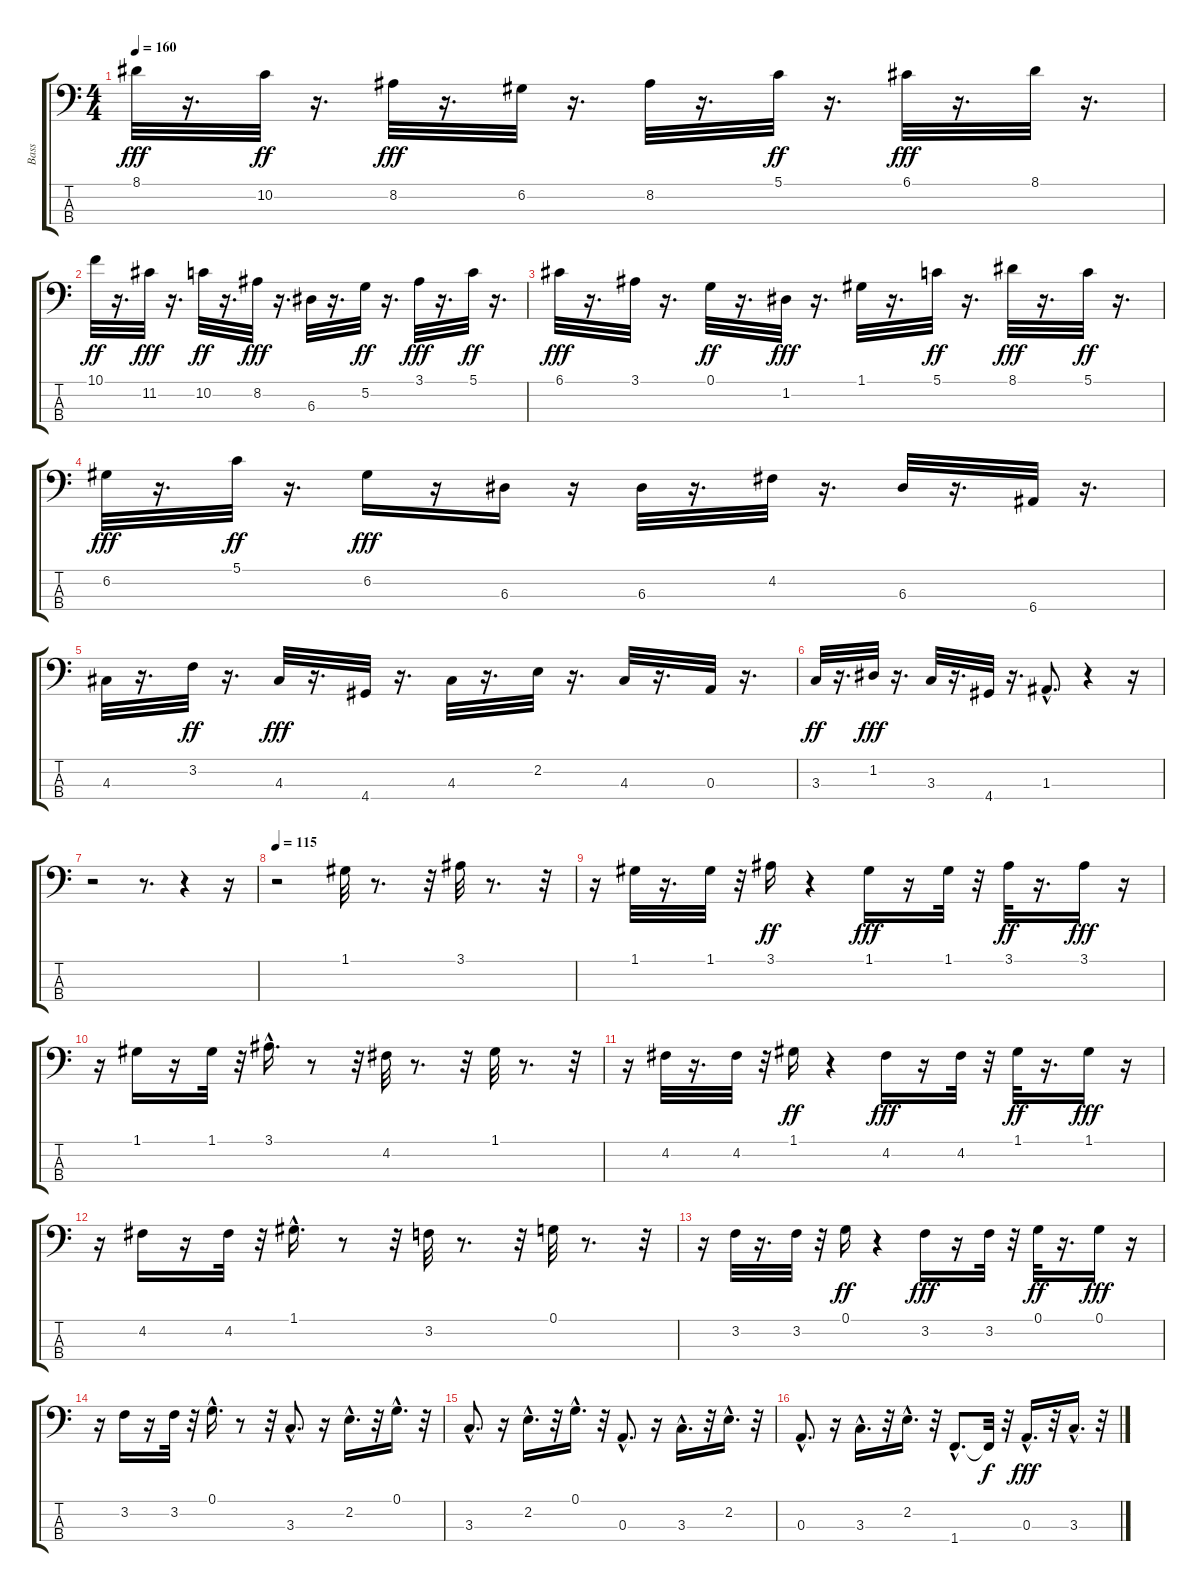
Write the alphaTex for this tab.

\track ("Bass" "Bass") {instrument acousticbass}
\staff {score tabs}
\tuning (G2 D2 A1 E1) {hide}
\ts (4 4)
\tempo 160
\clef f4
\ks c
8.1.32{dy fff} r.16{d} 10.2.32{dy ff} r.16{d} 8.2.32{dy fff} r.16{d} 6.2.32 r.16{d} 8.2.32 r.16{d} 5.1.32{dy ff} r.16{d} 6.1.32{dy fff} r.16{d} 8.1.32 r.16{d} |
10.1.32{dy ff} r.16{d} 11.2.32{dy fff} r.16{d} 10.2.32{dy ff} r.16{d} 8.2.32{dy fff} r.16{d} 6.3.32 r.16{d} 5.2.32{dy ff} r.16{d} 3.1.32{dy fff} r.16{d} 5.1.32{dy ff} r.16{d} |
6.1.32{dy fff} r.16{d} 3.1.32 r.16{d} 0.1.32{dy ff} r.16{d} 1.2.32{dy fff} r.16{d} 1.1.32 r.16{d} 5.1.32{dy ff} r.16{d} 8.1.32{dy fff} r.16{d} 5.1.32{dy ff} r.16{d} |
6.2.32{dy fff} r.16{d} 5.1.32{dy ff} r.16{d} 6.2.16{dy fff} r.16 6.3.16 r.16 6.3.32 r.16{d} 4.2.32 r.16{d} 6.3.32 r.16{d} 6.4.32 r.16{d} |
4.3.32 r.16{d} 3.2.32{dy ff} r.16{d} 4.3.32{dy fff} r.16{d} 4.4.32 r.16{d} 4.3.32 r.16{d} 2.2.32 r.16{d} 4.3.32 r.16{d} 0.3.32 r.16{d} |
3.3.32{dy ff} r.16{d} 1.2.32{dy fff} r.16{d} 3.3.32 r.16{d} 4.4.32 r.16{d} 1.3{hac}.8{d} r.4 r.16 |
r.2 r.8{d} r.4 r.16 |
\tempo 115
r.2 1.1.32 r.8{d} r.32 3.1.32 r.8{d} r.32 |
r.16 1.1.32 r.16{d} 1.1.32 r.32 3.1.16{dy ff} r.4 1.1.16{dy fff} r.16 1.1.32 r.32 3.1.32{dy ff} r.16{d} 3.1.16{dy fff} r.16 |
r.16 1.1.16 r.16 1.1.32 r.32 3.1{hac}.16{d} r.8 r.32 4.2.32 r.8{d} r.32 1.1.32 r.8{d} r.32 |
r.16 4.2.32 r.16{d} 4.2.32 r.32 1.1.16{dy ff} r.4 4.2.16{dy fff} r.16 4.2.32 r.32 1.1.32{dy ff} r.16{d} 1.1.16{dy fff} r.16 |
r.16 4.2.16 r.16 4.2.32 r.32 1.1{hac}.16{d} r.8 r.32 3.2.32 r.8{d} r.32 0.1.32 r.8{d} r.32 |
r.16 3.2.32 r.16{d} 3.2.32 r.32 0.1.16{dy ff} r.4 3.2.16{dy fff} r.16 3.2.32 r.32 0.1.32{dy ff} r.16{d} 0.1.16{dy fff} r.16 |
r.16 3.2.16 r.16 3.2.32 r.32 0.1{hac}.16{d} r.8 r.32 3.3{hac}.8{d} r.16 2.2{hac}.16{d} r.32 0.1{hac}.16{d} r.32 |
3.3{hac}.8{d} r.16 2.2{hac}.16{d} r.32 0.1{hac}.16{d} r.32 0.3{hac}.8{d} r.16 3.3{hac}.16{d} r.32 2.2{hac}.16{d} r.32 |
0.3{hac}.8{d} r.16 3.3{hac}.16{d} r.32 2.2{hac}.16{d} r.32 1.4{hac}.8{d} 1.4{t}.32{dy f} r.32 0.3{hac}.16{d dy fff} r.32 3.3{hac}.16{d} r.32
